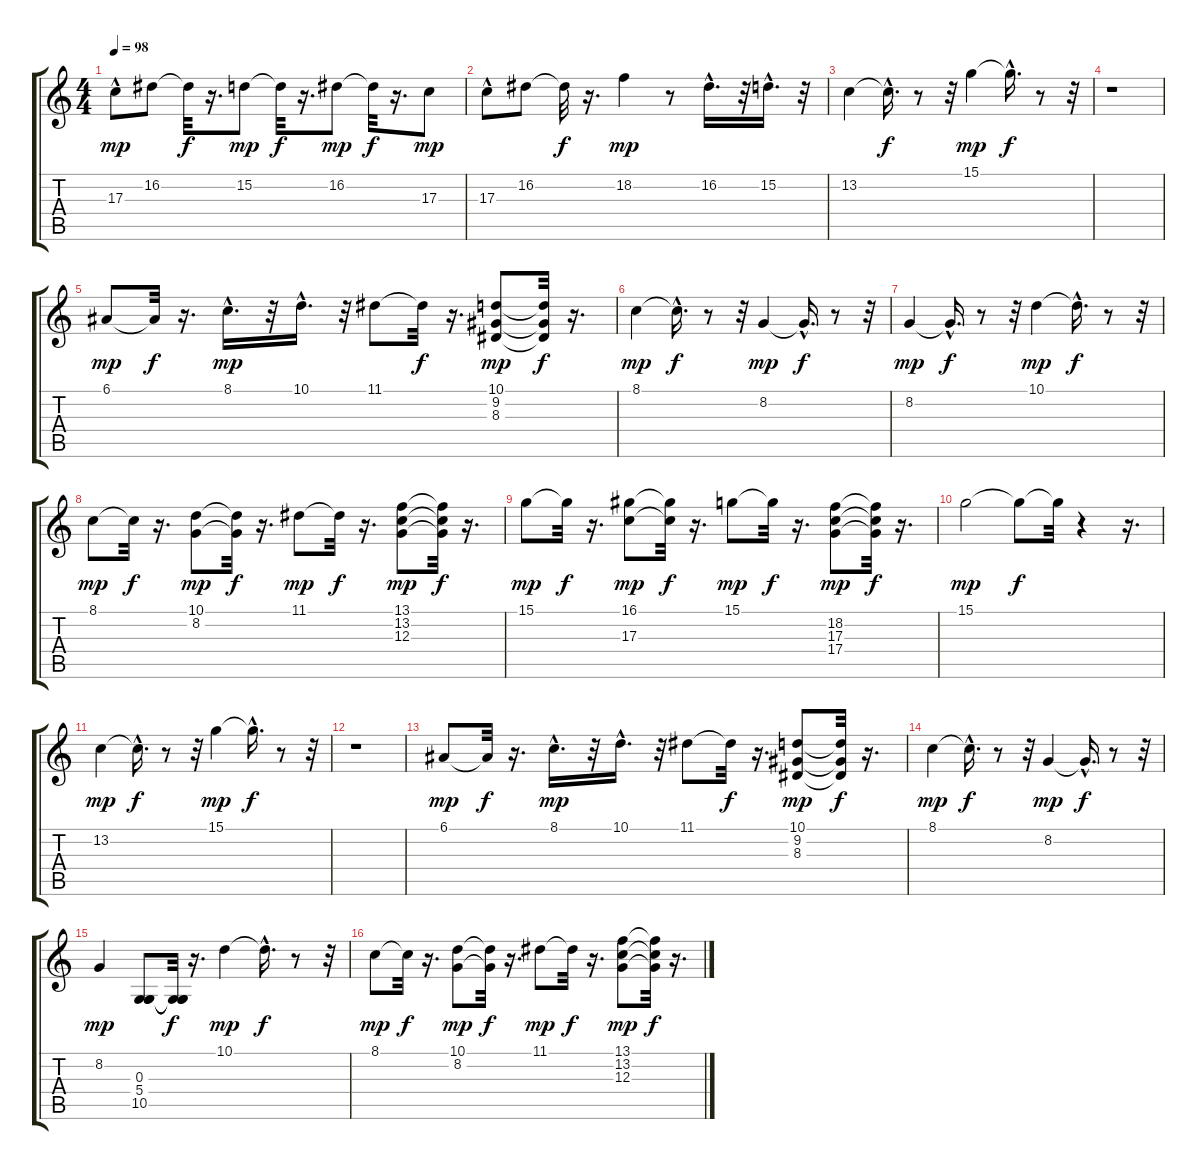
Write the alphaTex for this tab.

\track "" {instrument acousticgrandpiano}
\staff {score tabs}
\tuning (E4 B3 G3 D3 A2 E2) {hide}
\ts (4 4)
\tempo 98
\clef g2
\ks c
17.3{hac}.8{dy mp} 16.2.8 16.2{t}.32{dy f} r.16{d} 15.2.8{dy mp} 15.2{t}.32{dy f} r.16{d} 16.2.8{dy mp} 16.2{t}.32{dy f} r.16{d} 17.3.8{dy mp} |
17.3{hac}.8 16.2.8 16.2{t}.32{dy f} r.16{d} 18.2.4{dy mp} r.8 16.2{hac}.16{d} r.32 15.2{hac}.16{d} r.32 |
13.2.4 13.2{hac t}.16{d dy f} r.8 r.32 15.1.4{dy mp} 15.1{hac t}.16{d dy f} r.8 r.32 |
r.1 |
6.1.8{dy mp} 6.1{t}.32{dy f} r.16{d} 8.1{hac}.16{d dy mp} r.32 10.1{hac}.16{d} r.32 11.1.8 11.1{t}.32{dy f} r.16{d} (10.1 9.2 8.3).8{dy mp} (10.1{t} 9.2{t} 8.3{t}).32{dy f} r.16{d} |
8.1.4{dy mp} 8.1{hac t}.16{d dy f} r.8 r.32 8.2.4{dy mp} 8.2{hac t}.16{d dy f} r.8 r.32 |
8.2.4{dy mp} 8.2{hac t}.16{d dy f} r.8 r.32 10.1.4{dy mp} 10.1{hac t}.16{d dy f} r.8 r.32 |
8.1.8{dy mp} 8.1{t}.32{dy f} r.16{d} (10.1 8.2).8{dy mp} (10.1{t} 8.2{t}).32{dy f} r.16{d} 11.1.8{dy mp} 11.1{t}.32{dy f} r.16{d} (13.1 13.2 12.3).8{dy mp} (13.1{t} 13.2{t} 12.3{t}).32{dy f} r.16{d} |
15.1.8{dy mp} 15.1{t}.32{dy f} r.16{d} (16.1 17.3).8{dy mp} (16.1{t} 17.3{t}).32{dy f} r.16{d} 15.1.8{dy mp} 15.1{t}.32{dy f} r.16{d} (18.2 17.3 17.4).8{dy mp} (18.2{t} 17.3{t} 17.4{t}).32{dy f} r.16{d} |
15.1.2{dy mp} 15.1{t}.8{dy f} 15.1{t}.32 r.4 r.16{d} |
13.2.4{dy mp} 13.2{hac t}.16{d dy f} r.8 r.32 15.1.4{dy mp} 15.1{hac t}.16{d dy f} r.8 r.32 |
r.1 |
6.1.8{dy mp} 6.1{t}.32{dy f} r.16{d} 8.1{hac}.16{d dy mp} r.32 10.1{hac}.16{d} r.32 11.1.8 11.1{t}.32{dy f} r.16{d} (10.1 9.2 8.3).8{dy mp} (10.1{t} 9.2{t} 8.3{t}).32{dy f} r.16{d} |
8.1.4{dy mp} 8.1{hac t}.16{d dy f} r.8 r.32 8.2.4{dy mp} 8.2{hac t}.16{d dy f} r.8 r.32 |
8.2.4{dy mp} (0.3 5.4 10.5).8 (0.3{t} 5.4{t} 10.5{t}).32{dy f} r.16{d} 10.1.4{dy mp} 10.1{hac t}.16{d dy f} r.8 r.32 |
8.1.8{dy mp} 8.1{t}.32{dy f} r.16{d} (10.1 8.2).8{dy mp} (10.1{t} 8.2{t}).32{dy f} r.16{d} 11.1.8{dy mp} 11.1{t}.32{dy f} r.16{d} (13.1 13.2 12.3).8{dy mp} (13.1{t} 13.2{t} 12.3{t}).32{dy f} r.16{d}
